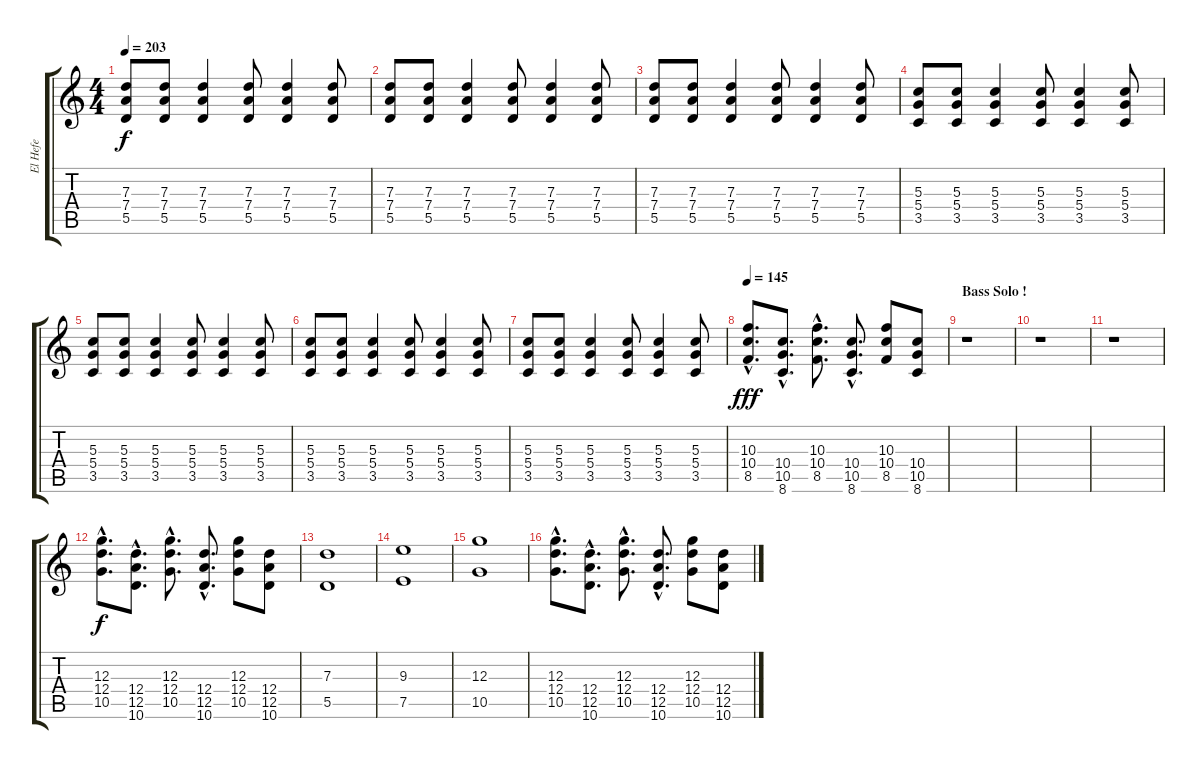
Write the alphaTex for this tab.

\track ("El Hefe" "El Hefe") {instrument overdrivenguitar}
\staff {score tabs}
\tuning (E4 B3 G3 D3 A2 E2) {hide}
\ts (4 4)
\tempo 203
\clef g2
\ks c
(7.3 7.4 5.5).8{dy f} (7.3 7.4 5.5).8 (7.3 7.4 5.5).4 (7.3 7.4 5.5).8 (7.3 7.4 5.5).4 (7.3 7.4 5.5).8 |
(7.3 7.4 5.5).8 (7.3 7.4 5.5).8 (7.3 7.4 5.5).4 (7.3 7.4 5.5).8 (7.3 7.4 5.5).4 (7.3 7.4 5.5).8 |
(7.3 7.4 5.5).8 (7.3 7.4 5.5).8 (7.3 7.4 5.5).4 (7.3 7.4 5.5).8 (7.3 7.4 5.5).4 (7.3 7.4 5.5).8 |
(5.3 5.4 3.5).8 (5.3 5.4 3.5).8 (5.3 5.4 3.5).4 (5.3 5.4 3.5).8 (5.3 5.4 3.5).4 (5.3 5.4 3.5).8 |
(5.3 5.4 3.5).8 (5.3 5.4 3.5).8 (5.3 5.4 3.5).4 (5.3 5.4 3.5).8 (5.3 5.4 3.5).4 (5.3 5.4 3.5).8 |
(5.3 5.4 3.5).8 (5.3 5.4 3.5).8 (5.3 5.4 3.5).4 (5.3 5.4 3.5).8 (5.3 5.4 3.5).4 (5.3 5.4 3.5).8 |
(5.3 5.4 3.5).8 (5.3 5.4 3.5).8 (5.3 5.4 3.5).4 (5.3 5.4 3.5).8 (5.3 5.4 3.5).4 (5.3 5.4 3.5).8 |
\tempo 145
(10.3{hac} 10.4{hac} 8.5{hac}).8{d dy fff} (10.4{hac} 10.5{hac} 8.6{hac}).8{d} (10.3{hac} 10.4{hac} 8.5{hac}).8{d} (10.4{hac} 10.5{hac} 8.6{hac}).8{d} (10.3 10.4 8.5).8 (10.4 10.5 8.6).8 |
\section ("" "Bass Solo !")
r.1 |
r.1 |
r.1 |
(12.3{hac} 12.4{hac} 10.5{hac}).8{d dy f} (12.4{hac} 12.5{hac} 10.6{hac}).8{d} (12.3{hac} 12.4{hac} 10.5{hac}).8{d} (12.4{hac} 12.5{hac} 10.6{hac}).8{d} (12.3 12.4 10.5).8 (12.4 12.5 10.6).8 |
(7.3 5.5).1 |
(9.3 7.5).1 |
(12.3 10.5).1 |
(12.3{hac} 12.4{hac} 10.5{hac}).8{d} (12.4{hac} 12.5{hac} 10.6{hac}).8{d} (12.3{hac} 12.4{hac} 10.5{hac}).8{d} (12.4{hac} 12.5{hac} 10.6{hac}).8{d} (12.3 12.4 10.5).8 (12.4 12.5 10.6).8
